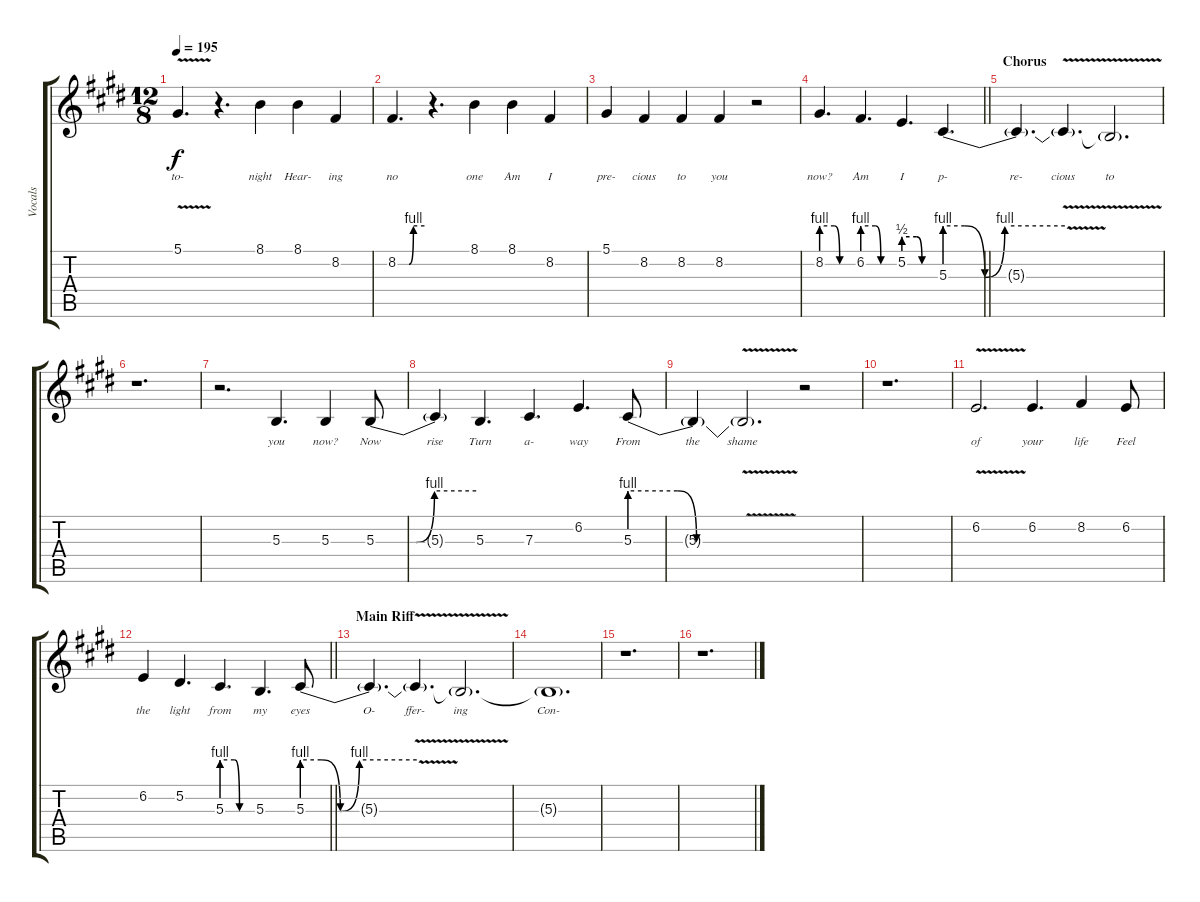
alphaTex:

\track ("Vocals" "Vocals") {instrument lead6voice}
\staff {score tabs}
\tuning (Eb4 Bb3 Gb3 Db3 Ab2 Db2) {hide}
\ts (12 8)
\tempo 195
\clef g2
\ks e
5.1{v}.4{d lyrics (0 "to-") lyrics (1 "") lyrics (2 "") lyrics (3 "") lyrics (4 "") dy f} r.4{d} 8.1.4{lyrics (0 "night") lyrics (1 "") lyrics (2 "") lyrics (3 "") lyrics (4 "")} 8.1.4{lyrics (0 "Hear-") lyrics (1 "") lyrics (2 "") lyrics (3 "") lyrics (4 "")} 8.2.4{lyrics (0 "ing") lyrics (1 "") lyrics (2 "") lyrics (3 "") lyrics (4 "")} |
8.2{be (custom 0 0 25 0 35 4 60 4)}.4{d lyrics (0 "no") lyrics (1 "") lyrics (2 "") lyrics (3 "") lyrics (4 "")} r.4{d} 8.1.4{lyrics (0 "one") lyrics (1 "") lyrics (2 "") lyrics (3 "") lyrics (4 "")} 8.1.4{lyrics (0 "Am") lyrics (1 "") lyrics (2 "") lyrics (3 "") lyrics (4 "")} 8.2.4{lyrics (0 "I") lyrics (1 "") lyrics (2 "") lyrics (3 "") lyrics (4 "")} |
5.1.4{lyrics (0 "pre-") lyrics (1 "") lyrics (2 "") lyrics (3 "") lyrics (4 "")} 8.2.4{lyrics (0 "cious") lyrics (1 "") lyrics (2 "") lyrics (3 "") lyrics (4 "")} 8.2.4{lyrics (0 "to") lyrics (1 "") lyrics (2 "") lyrics (3 "") lyrics (4 "")} 8.2.4{lyrics (0 "you") lyrics (1 "") lyrics (2 "") lyrics (3 "") lyrics (4 "")} r.2 |
\barLineRight lightlight
8.2{be (custom 0 4 25 4 35 0 60 0)}.4{d lyrics (0 "now?") lyrics (1 "") lyrics (2 "") lyrics (3 "") lyrics (4 "")} 6.2{be (custom 0 4 25 4 35 0 60 0)}.4{d lyrics (0 "Am") lyrics (1 "") lyrics (2 "") lyrics (3 "") lyrics (4 "")} 5.2{be (custom 0 2 25 2 35 0 60 0)}.4{d lyrics (0 "I") lyrics (1 "") lyrics (2 "") lyrics (3 "") lyrics (4 "")} 5.3{be (custom 0 4 10 4 20 0 30 4 60 4)}.4{d lyrics (0 "p-") lyrics (1 "") lyrics (2 "") lyrics (3 "") lyrics (4 "")} |
\section ("" "Chorus")
5.3{t}.4{d lyrics (0 "re-") lyrics (1 "") lyrics (2 "") lyrics (3 "") lyrics (4 "")} 5.3{v t}.4{d lyrics (0 "cious") lyrics (1 "") lyrics (2 "") lyrics (3 "") lyrics (4 "")} 5.3{t}.2{d lyrics (0 "to") lyrics (1 "") lyrics (2 "") lyrics (3 "") lyrics (4 "")} |
r.1{d} |
r.2{d} 5.3.4{d lyrics (0 "you") lyrics (1 "") lyrics (2 "") lyrics (3 "") lyrics (4 "")} 5.3.4{lyrics (0 "now?") lyrics (1 "") lyrics (2 "") lyrics (3 "") lyrics (4 "")} 5.3{be (custom 0 0 24 0 35 4 60 4)}.8{lyrics (0 "Now") lyrics (1 "") lyrics (2 "") lyrics (3 "") lyrics (4 "")} |
5.3{t}.4{lyrics (0 "rise") lyrics (1 "") lyrics (2 "") lyrics (3 "") lyrics (4 "")} 5.3.4{d lyrics (0 "Turn") lyrics (1 "") lyrics (2 "") lyrics (3 "") lyrics (4 "")} 7.3.4{d lyrics (0 "a-") lyrics (1 "") lyrics (2 "") lyrics (3 "") lyrics (4 "")} 6.2.4{d lyrics (0 "way") lyrics (1 "") lyrics (2 "") lyrics (3 "") lyrics (4 "")} 5.3{be (custom 0 4 25 4 35 0 60 0)}.8{lyrics (0 "From") lyrics (1 "") lyrics (2 "") lyrics (3 "") lyrics (4 "")} |
5.3{t}.4{lyrics (0 "the") lyrics (1 "") lyrics (2 "") lyrics (3 "") lyrics (4 "")} 5.3{v t}.2{d lyrics (0 "shame") lyrics (1 "") lyrics (2 "") lyrics (3 "") lyrics (4 "")} r.2 |
r.1{d} |
6.2{v}.2{d lyrics (0 "of") lyrics (1 "") lyrics (2 "") lyrics (3 "") lyrics (4 "")} 6.2.4{d lyrics (0 "your") lyrics (1 "") lyrics (2 "") lyrics (3 "") lyrics (4 "")} 8.2.4{lyrics (0 "life") lyrics (1 "") lyrics (2 "") lyrics (3 "") lyrics (4 "")} 6.2.8{lyrics (0 "Feel") lyrics (1 "") lyrics (2 "") lyrics (3 "") lyrics (4 "")} |
\barLineRight lightlight
6.2.4{lyrics (0 "the") lyrics (1 "") lyrics (2 "") lyrics (3 "") lyrics (4 "")} 5.2.4{d lyrics (0 "light") lyrics (1 "") lyrics (2 "") lyrics (3 "") lyrics (4 "")} 5.3{be (custom 0 4 25 4 35 0 60 0)}.4{d lyrics (0 "from") lyrics (1 "") lyrics (2 "") lyrics (3 "") lyrics (4 "")} 5.3.4{d lyrics (0 "my") lyrics (1 "") lyrics (2 "") lyrics (3 "") lyrics (4 "")} 5.3{be (custom 0 4 10 4 20 0 30 4 60 4)}.8{lyrics (0 "eyes") lyrics (1 "") lyrics (2 "") lyrics (3 "") lyrics (4 "")} |
\section ("" "Main Riff")
5.3{t}.4{d lyrics (0 "O-") lyrics (1 "") lyrics (2 "") lyrics (3 "") lyrics (4 "")} 5.3{v t}.4{d lyrics (0 "ffer-") lyrics (1 "") lyrics (2 "") lyrics (3 "") lyrics (4 "")} 5.3{t}.2{d lyrics (0 "ing") lyrics (1 "") lyrics (2 "") lyrics (3 "") lyrics (4 "")} |
5.3{t}.1{d lyrics (0 "Con-") lyrics (1 "") lyrics (2 "") lyrics (3 "") lyrics (4 "")} |
r.1{d} |
r.1{d}
